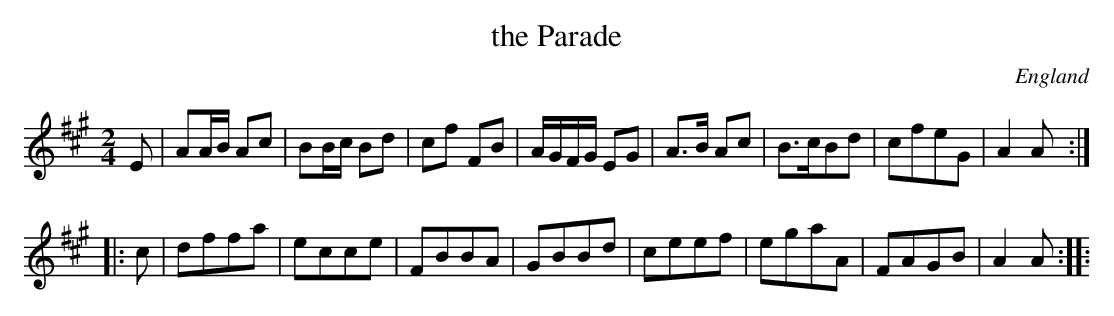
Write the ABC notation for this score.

X:1
T:the Parade
L:1/8
M:2/4
O:England
K:A
E | \
AA/B/ Ac | BB/c/ Bd | cf FB | A/G/F/G/ EG | \
A>B   Ac | B>cBd    | cfeG  | A2 A ::
c | \
dffa | ecce | FBBA | GBBd | \
ceef | egaA | FAGB | A2A ::
